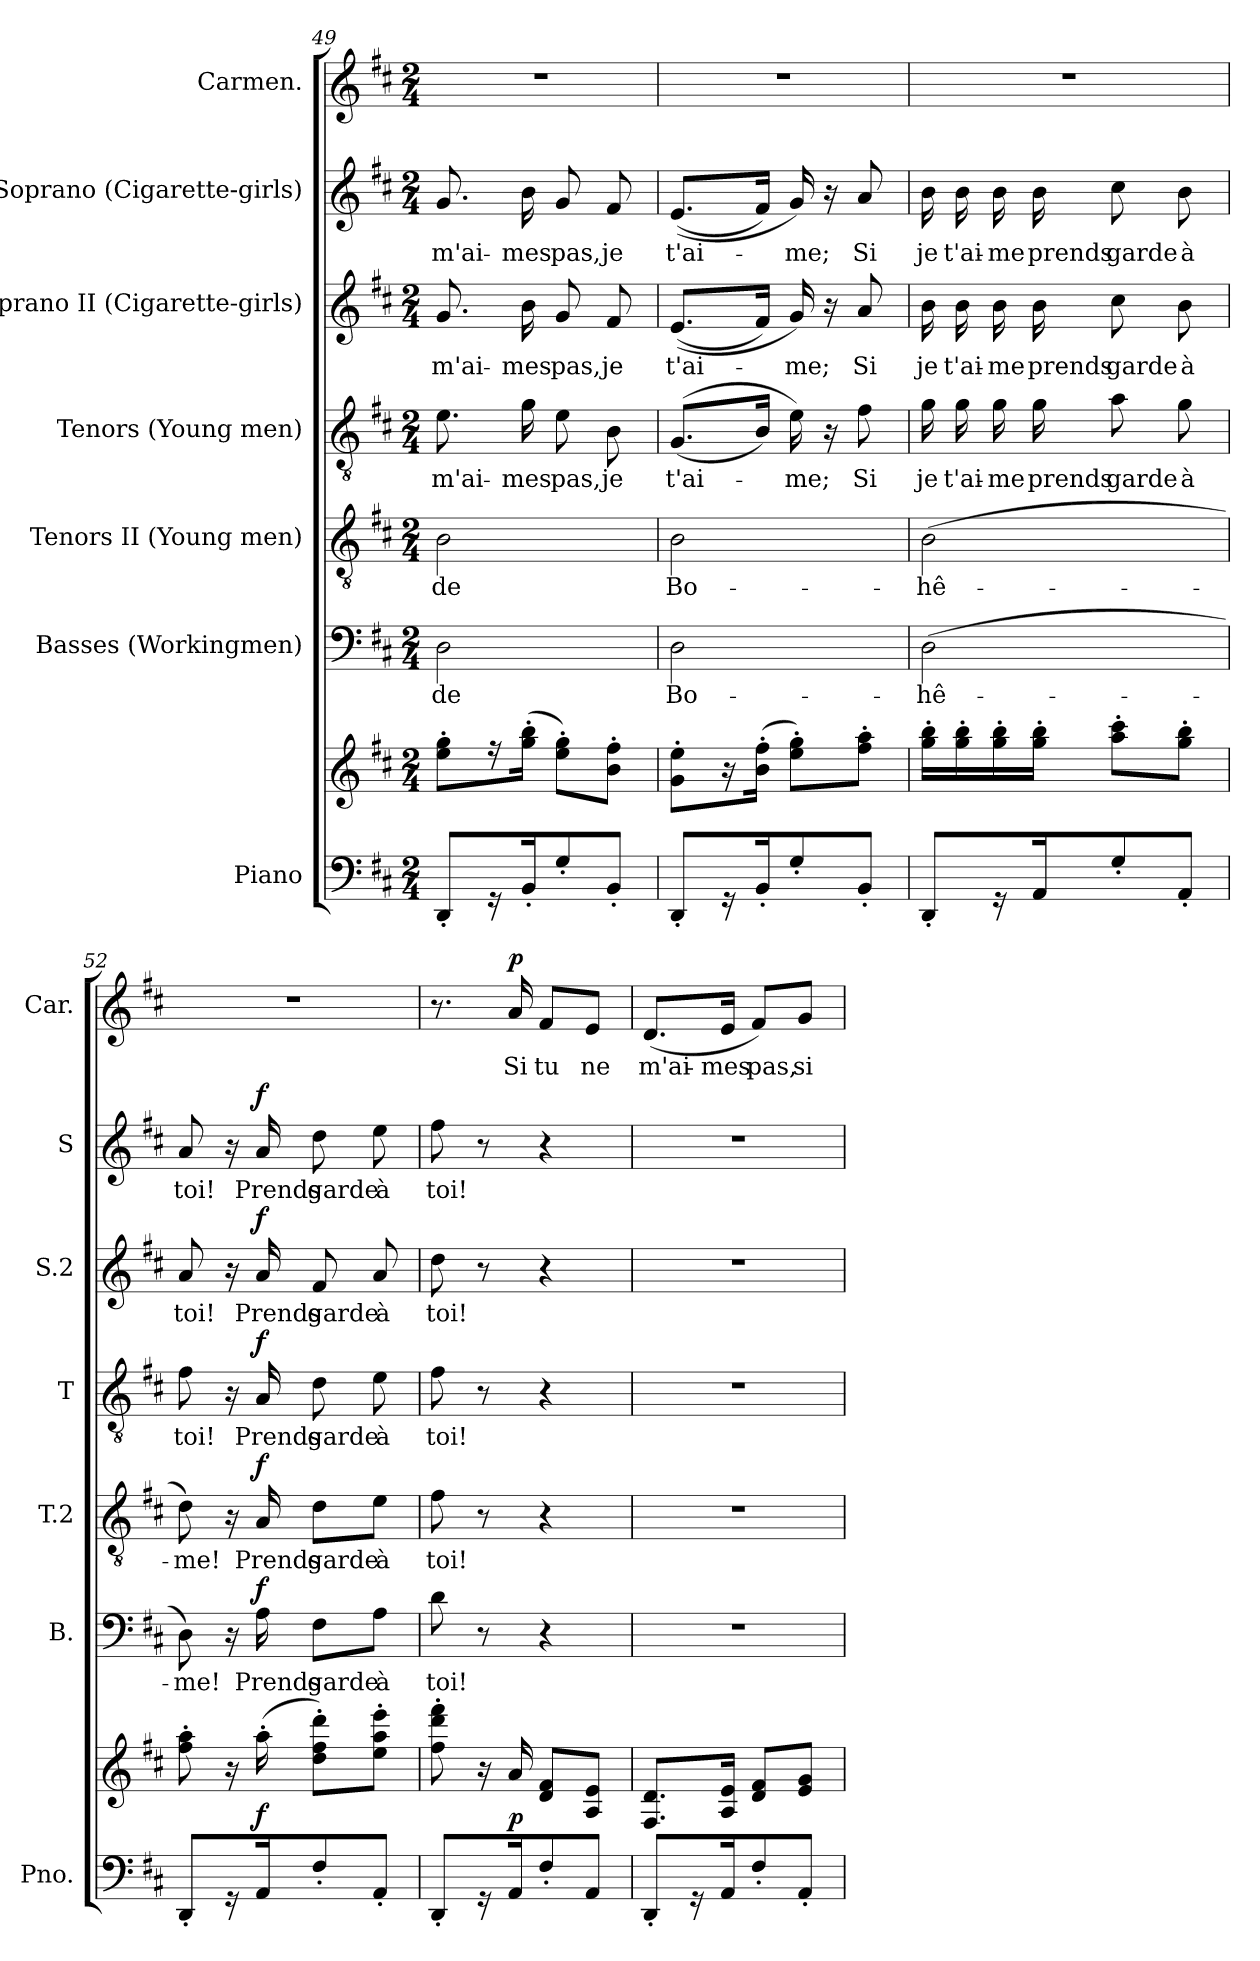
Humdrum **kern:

**kern	**kern	**dynam	**kern	**text	**dynam	**kern	**text	**dynam	**kern	**text	**dynam	**kern	**text	**dynam	**kern	**text	**dynam	**kern	**text	**dynam
*part7	*part7	*part7	*part6	*part6	*part6	*part5	*part5	*part5	*part4	*part4	*part4	*part3	*part3	*part3	*part2	*part2	*part2	*part1	*part1	*part1
*staff8	*staff7	*staff7/8	*staff6	*staff6	*staff6	*staff5	*staff5	*staff5	*staff4	*staff4	*staff4	*staff3	*staff3	*staff3	*staff2	*staff2	*staff2	*staff1	*staff1	*staff1
*I"Piano	*	*	*I"Basses (Workingmen)	*	*	*I"Tenors II (Young men)	*	*	*I"Tenors (Young men)	*	*	*I"Soprano II  (Cigarette-girls)	*	*	*I"Soprano (Cigarette-girls)	*	*	*I"Carmen.	*	*
*I'Pno.	*	*	*I'B.	*	*	*I'T.2	*	*	*I'T	*	*	*I'S.2	*	*	*I'S	*	*	*I'Car.	*	*
*clefF4	*clefG2	*	*clefF4	*	*	*clefGv2	*	*	*clefGv2	*	*	*clefG2	*	*	*clefG2	*	*	*clefG2	*	*
*k[f#c#]	*k[f#c#]	*	*k[f#c#]	*	*	*k[f#c#]	*	*	*k[f#c#]	*	*	*k[f#c#]	*	*	*k[f#c#]	*	*	*k[f#c#]	*	*
*M2/4	*M2/4	*	*M2/4	*	*	*M2/4	*	*	*M2/4	*	*	*M2/4	*	*	*M2/4	*	*	*M2/4	*	*
=49	=49	=49	=49	=49	=49	=49	=49	=49	=49	=49	=49	=49	=49	=49	=49	=49	=49	=49	=49	=49
!	!	!	!	!LO:LY:b	!	!	!LO:LY:b	!	!	!LO:LY:b	!	!	!LO:LY:b	!	!	!LO:LY:b	!	!	!	!
8DD'/L	8ee\' 8gg\'L	.	2D\	de	.	2B\	de	.	8.e\	m'ai-	.	8.g/	m'ai-	.	8.g/	m'ai-	.	2r	.	.
16r	16r	.	.	.	.	.	.	.	.	.	.	.	.	.	.	.	.	.	.	.
!	!	!	!	!	!	!	!	!	!	!LO:LY:b	!	!	!LO:LY:b	!	!	!LO:LY:b	!	!	!	!
16BB'/K	(>16gg\' 16bb\'Jk	.	.	.	.	.	.	.	16g\	-mes	.	16b\	-mes	.	16b\	-mes	.	.	.	.
!	!	!	!	!	!	!	!	!	!	!LO:LY:b	!	!	!LO:LY:b	!	!	!LO:LY:b	!	!	!	!
8G'/	8ee\' 8gg\'L)	.	.	.	.	.	.	.	8e\	pas,	.	8g/	pas,	.	8g/	pas,	.	.	.	.
!	!	!	!	!	!	!	!	!	!	!LO:LY:b	!	!	!LO:LY:b	!	!	!LO:LY:b	!	!	!	!
8BB'/J	8b\' 8ff#\'J	.	.	.	.	.	.	.	8B\	je	.	8f#/	je	.	8f#/	je	.	.	.	.
=50	=50	=50	=50	=50	=50	=50	=50	=50	=50	=50	=50	=50	=50	=50	=50	=50	=50	=50	=50	=50
!	!	!	!	!LO:LY:b	!	!	!LO:LY:b	!	!	!LO:LY:b	!	!	!LO:LY:b	!	!	!LO:LY:b	!	!	!	!
8DD'/L	8g\' 8ee\'L	.	2D\	Bo-	.	2B\	Bo-	.	(>(<8.G/L	t'ai-	.	(>(<8.e/L	t'ai-	.	(>(<8.e/L	t'ai-	.	2r	.	.
16r	16r	.	.	.	.	.	.	.	.	.	.	.	.	.	.	.	.	.	.	.
16BB'/K	(>16b\' 16ff#\'Jk	.	.	.	.	.	.	.	16B/Jk)	.	.	16f#/Jk)	.	.	16f#/Jk)	.	.	.	.	.
!	!	!	!	!	!	!	!	!	!	!LO:LY:b	!	!	!LO:LY:b	!	!	!LO:LY:b	!	!	!	!
8G'/	8ee\' 8gg\'L)	.	.	.	.	.	.	.	16e\)	-me;	.	16g/)	-me;	.	16g/)	-me;	.	.	.	.
.	.	.	.	.	.	.	.	.	16r	.	.	16r	.	.	16r	.	.	.	.	.
!	!	!	!	!	!	!	!	!	!	!LO:LY:b	!	!	!LO:LY:b	!	!	!LO:LY:b	!	!	!	!
8BB'/J	8ff#\' 8aa\'J	.	.	.	.	.	.	.	8f#\	Si	.	8a/	Si	.	8a/	Si	.	.	.	.
!!LO:LB:g=z
=51	=51	=51	=51	=51	=51	=51	=51	=51	=51	=51	=51	=51	=51	=51	=51	=51	=51	=51	=51	=51
!	!	!	!	!LO:LY:b	!	!	!LO:LY:b	!	!	!LO:LY:b	!	!	!LO:LY:b	!	!	!LO:LY:b	!	!	!	!
8DD'/L	16gg\' 16bb\'LL	.	(>2D\	-hê-	.	(>2B\	-hê-	.	16g\	je	.	16b\	je	.	16b\	je	.	2r	.	.
!	!	!	!	!	!	!	!	!	!	!LO:LY:b	!	!	!LO:LY:b	!	!	!LO:LY:b	!	!	!	!
.	16gg\' 16bb\'	.	.	.	.	.	.	.	16g\	t'ai-	.	16b\	t'ai-	.	16b\	t'ai-	.	.	.	.
!	!	!	!	!	!	!	!	!	!	!LO:LY:b	!	!	!LO:LY:b	!	!	!LO:LY:b	!	!	!	!
16r	16gg\' 16bb\'	.	.	.	.	.	.	.	16g\	-me	.	16b\	-me	.	16b\	-me	.	.	.	.
!	!	!	!	!	!	!	!	!	!	!LO:LY:b	!	!	!LO:LY:b	!	!	!LO:LY:b	!	!	!	!
16AA/K	16gg\' 16bb\'JJ	.	.	.	.	.	.	.	16g\	prends	.	16b\	prends	.	16b\	prends	.	.	.	.
!	!	!	!	!	!	!	!	!	!	!LO:LY:b	!	!	!LO:LY:b	!	!	!LO:LY:b	!	!	!	!
8G'/	8aa\' 8ccc#\'L	.	.	.	.	.	.	.	8a\	garde	.	8cc#\	garde	.	8cc#\	garde	.	.	.	.
!	!	!	!	!	!	!	!	!	!	!LO:LY:b	!	!	!LO:LY:b	!	!	!LO:LY:b	!	!	!	!
8AA'/J	8gg\' 8bb\'J	.	.	.	.	.	.	.	8g\	à	.	8b\	à	.	8b\	à	.	.	.	.
=52	=52	=52	=52	=52	=52	=52	=52	=52	=52	=52	=52	=52	=52	=52	=52	=52	=52	=52	=52	=52
!	!	!	!	!LO:LY:b	!	!	!LO:LY:b	!	!	!LO:LY:b	!	!	!LO:LY:b	!	!	!LO:LY:b	!	!	!	!
8DD'/L	8ff#\' 8aa\'	.	8D\)	-me!	.	8d\)	-me!	.	8f#\	toi!	.	8a/	toi!	.	8a/	toi!	.	2r	.	.
16r	16r	.	16r	.	.	16r	.	.	16r	.	.	16r	.	.	16r	.	.	.	.	.
!	!	!LO:DY:a=2	!	!LO:LY:b	!LO:DY:a	!	!LO:LY:b	!LO:DY:a	!	!LO:LY:b	!LO:DY:a	!	!LO:LY:b	!LO:DY:a	!	!LO:LY:b	!LO:DY:a	!	!	!
16AA/K	(>16aa'\	f	16A\	Prends	f	16A/	Prends	f	16A/	Prends	f	16a/	Prends	f	16a/	Prends	f	.	.	.
!	!	!	!	!LO:LY:b	!	!	!LO:LY:b	!	!	!LO:LY:b	!	!	!LO:LY:b	!	!	!LO:LY:b	!	!	!	!
8F#'/	8dd\' 8ff#\' 8ddd\'L)	.	8F#\L	garde	.	8d\L	garde	.	8d\	garde	.	8f#/	garde	.	8dd\	garde	.	.	.	.
!	!	!	!	!LO:LY:b	!	!	!LO:LY:b	!	!	!LO:LY:b	!	!	!LO:LY:b	!	!	!LO:LY:b	!	!	!	!
8AA'/J	8ee\' 8aa\' 8eee\'J	.	8A\J	à	.	8e\J	à	.	8e\	à	.	8a/	à	.	8ee\	à	.	.	.	.
=53	=53	=53	=53	=53	=53	=53	=53	=53	=53	=53	=53	=53	=53	=53	=53	=53	=53	=53	=53	=53
!	!	!	!	!LO:LY:b	!	!	!LO:LY:b	!	!	!LO:LY:b	!	!	!LO:LY:b	!	!	!LO:LY:b	!	!	!	!
8DD'/L	8ff#\' 8ddd\' 8fff#\'	.	8d\	toi!	.	8f#\	toi!	.	8f#\	toi!	.	8dd\	toi!	.	8ff#\	toi!	.	8.r	.	.
16r	16r	.	8r	.	.	8r	.	.	8r	.	.	8r	.	.	8r	.	.	.	.	.
!	!	!LO:DY:a=2	!	!	!	!	!	!	!	!	!	!	!	!	!	!	!	!	!LO:LY:b	!LO:DY:a
16AA/K	16a/	p	.	.	.	.	.	.	.	.	.	.	.	.	.	.	.	16a/	Si	p
!	!	!	!	!	!	!	!	!	!	!	!	!	!	!	!	!	!	!	!LO:LY:b	!
8F#'/	8d/ 8f#/L	.	4r	.	.	4r	.	.	4r	.	.	4r	.	.	4r	.	.	8f#/L	tu	.
!	!	!	!	!	!	!	!	!	!	!	!	!	!	!	!	!	!	!	!LO:LY:b	!
8AA/J	8A/ 8e/J	.	.	.	.	.	.	.	.	.	.	.	.	.	.	.	.	8e/J	ne	.
=54	=54	=54	=54	=54	=54	=54	=54	=54	=54	=54	=54	=54	=54	=54	=54	=54	=54	=54	=54	=54
!	!	!	!	!	!	!	!	!	!	!	!	!	!	!	!	!	!	!	!LO:LY:b	!
8DD'/L	8.F#/ 8.d/L	.	2r	.	.	2r	.	.	2r	.	.	2r	.	.	2r	.	.	(<8.d/L	m'ai-	.
16r	.	.	.	.	.	.	.	.	.	.	.	.	.	.	.	.	.	.	.	.
!	!	!	!	!	!	!	!	!	!	!	!	!	!	!	!	!	!	!	!LO:LY:b	!
16AA/K	16A/ 16e/Jk	.	.	.	.	.	.	.	.	.	.	.	.	.	.	.	.	16e/Jk	-mes	.
!	!	!	!	!	!	!	!	!	!	!	!	!	!	!	!	!	!	!	!LO:LY:b	!
8F#'/	8d/ 8f#/L	.	.	.	.	.	.	.	.	.	.	.	.	.	.	.	.	8f#/L)	pas,	.
!	!	!	!	!	!	!	!	!	!	!	!	!	!	!	!	!	!	!	!LO:LY:b	!
8AA'/J	8e/ 8g/J	.	.	.	.	.	.	.	.	.	.	.	.	.	.	.	.	8g/J	si	.
=	=	=	=	=	=	=	=	=	=	=	=	=	=	=	=	=	=	=	=	=
*-	*-	*-	*-	*-	*-	*-	*-	*-	*-	*-	*-	*-	*-	*-	*-	*-	*-	*-	*-	*-
